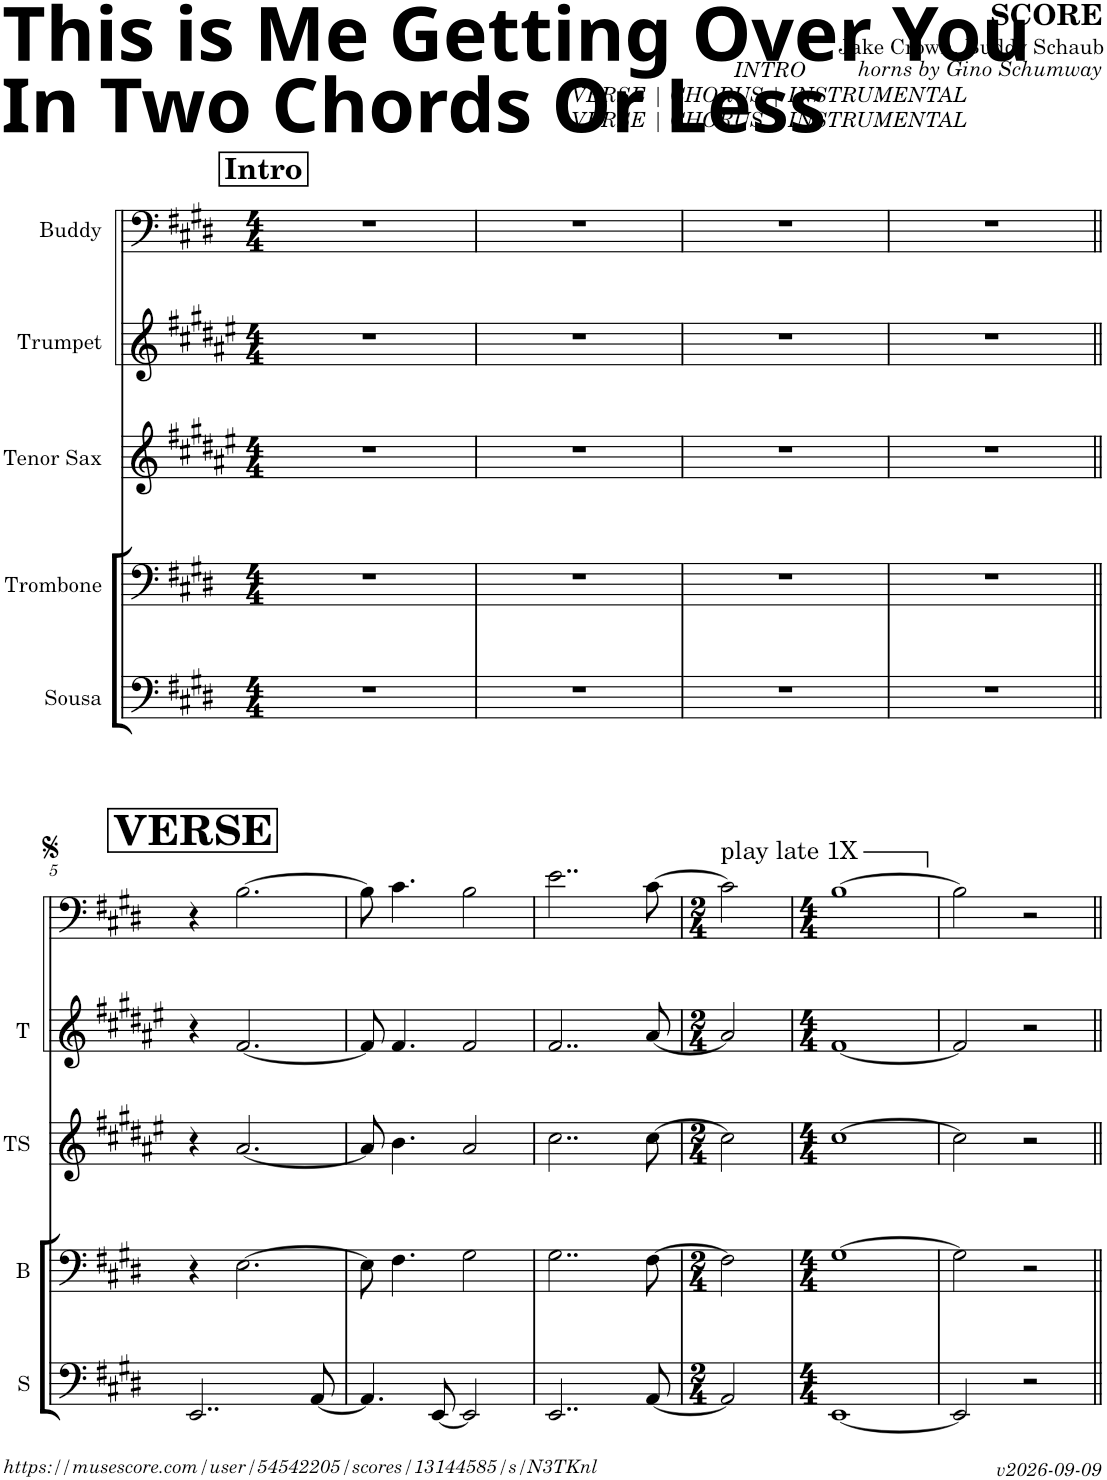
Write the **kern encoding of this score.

**kern	**kern	**kern	**kern	**kern
*part5	*part4	*part3	*part2	*part1
*staff5	*staff4	*staff3	*staff2	*staff1
*I"Sousa	*I"Trombone	*I"Tenor Sax	*I"Trumpet	*I"Buddy
*I'S	*	*I'TS	*I'T	*
*clefF4	*clefF4	*clefG2	*clefG2	*clefF4
*	*	*Trd8c14	*Trd1c2	*
*k[f#c#g#d#]	*k[f#c#g#d#]	*k[f#c#g#d#a#e#]	*k[f#c#g#d#a#e#]	*k[f#c#g#d#]
*M4/4	*M4/4	*M4/4	*M4/4	*M4/4
!!LO:REH:place=s1:a:B:cj:fs=14:t=Intro
=1	=1	=1	=1	=1
1r	1r	1r	1r	1r
=2	=2	=2	=2	=2
1r	1r	1r	1r	1r
=3	=3	=3	=3	=3
1r	1r	1r	1r	1r
=4	=4	=4	=4	=4
1r	1r	1r	1r	1r
!!LO:LB:g=z
!!LO:REH:place=s1:a:B:cj:fs=20:t=VERSE
=5||	=5||	=5||	=5||	=5||
2..EE/	4r	4r	4r	4r
.	[2.E\	[2.a#/	[2.f#/	[2.B\
[8AA/	.	.	.	.
=6	=6	=6	=6	=6
4.AA/]	8E\]	8a#/]	8f#/]	8B\]
.	4.F#\	4.b\	4.f#/	4.c#\
[8EE/	.	.	.	.
2EE/]	2G#\	2a#/	2f#/	2B\
=7	=7	=7	=7	=7
2..EE/	2..G#\	2..cc#\	2..f#/	2..e\
[8AA/	[8F#\	[8cc#\	[8a#/	[8c#\
=8	=8	=8	=8	=8
*M2/4	*M2/4	*M2/4	*M2/4	*M2/4
!	!	!	!	!LO:TX:a:t=play late 1X
2AA/]	2F#\]	2cc#\]	2a#/]	2c#\]
=9	=9	=9	=9	=9
*M4/4	*M4/4	*M4/4	*M4/4	*M4/4
[1EE	[1G#	[1cc#	[1f#	[1B
=10	=10	=10	=10	=10
2EE/]	2G#\]	2cc#\]	2f#/]	2B\]
2r	2r	2r	2r	2r
=||	=||	=||	=||	=||
*-	*-	*-	*-	*-
